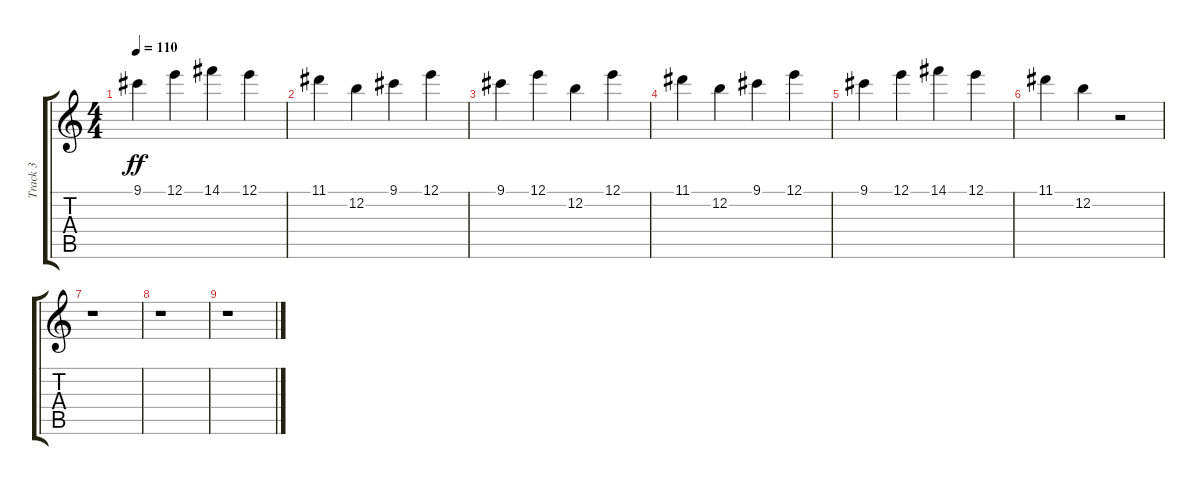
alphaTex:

\track ("Track 3" "Track 3") {instrument electricguitarclean}
\staff {score tabs}
\tuning (E4 B3 G3 D3 A2 E2) {hide}
\ts (4 4)
\tempo 110
\clef g2
\ks c
9.1.4{dy ff} 12.1.4 14.1.4 12.1.4 |
11.1.4 12.2.4 9.1.4 12.1.4 |
9.1.4 12.1.4 12.2.4 12.1.4 |
11.1.4 12.2.4 9.1.4 12.1.4 |
9.1.4 12.1.4 14.1.4 12.1.4 |
11.1.4 12.2.4 r.2 |
r.1 |
r.1 |
r.1
